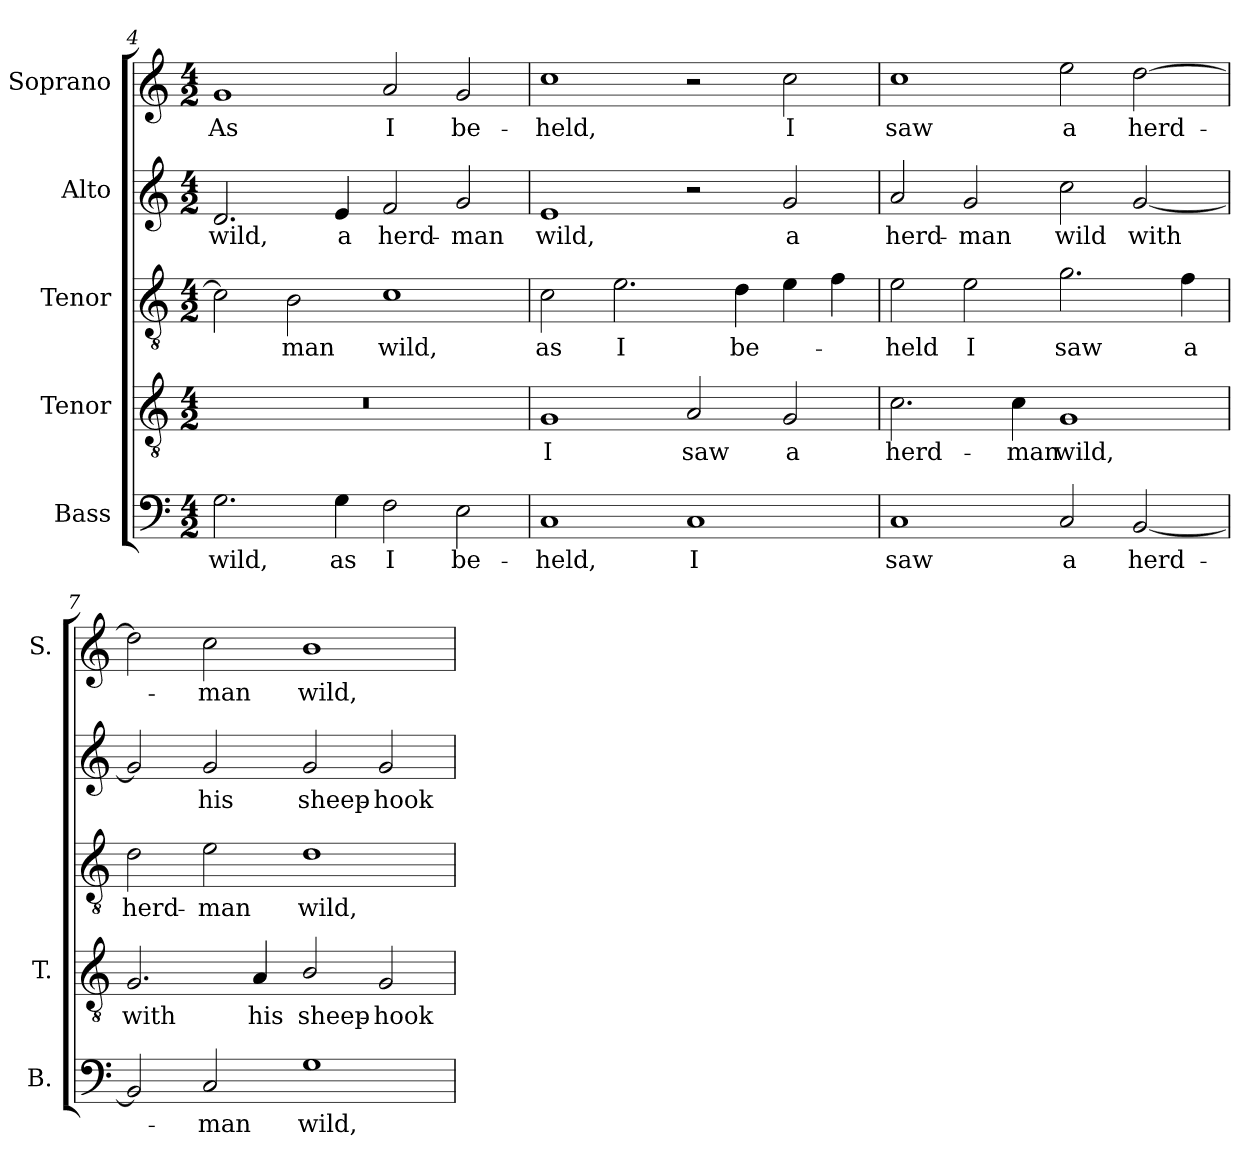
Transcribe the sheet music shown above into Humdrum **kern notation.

**kern	**text	**kern	**text	**kern	**text	**kern	**text	**kern	**text
*part5	*part5	*part4	*part4	*part3	*part3	*part2	*part2	*part1	*part1
*staff5	*staff5	*staff4	*staff4	*staff3	*staff3	*staff2	*staff2	*staff1	*staff1
*I"Bass	*	*I"Tenor	*	*I"Tenor	*	*I"Alto	*	*I"Soprano	*
*I'B.	*	*I'T.	*	*	*	*	*	*I'S.	*
!!LO:LB:g=z
*clefF4	*	*clefGv2	*	*clefGv2	*	*clefG2	*	*clefG2	*
*	*	*ITrd7c12	*	*ITrd7c12	*	*ITrd7c12	*	*	*
*k[]	*	*k[]	*	*k[]	*	*k[]	*	*k[]	*
*C:	*	*C:	*	*C:	*	*C:	*	*C:	*
*M4/2	*	*M4/2	*	*M4/2	*	*M4/2	*	*M4/2	*
=4	=4	=4	=4	=4	=4	=4	=4	=4	=4
!	!LO:LY:b:color=#000000	!LO:N:vis=1	!	!	!	!	!	!	!
!	!	!	!	!	!	!	!LO:LY:b:color=#000000	!	!
!	!	!	!	!	!	!	!	!	!LO:LY:b:color=#000000
2.Gi\	wild,	0r	.	2Ci\]	.	2.Di/	wild,	1gi	As
!	!	!	!	!	!LO:LY:b:color=#000000	!	!	!	!
.	.	.	.	2BBi\	-man	.	.	.	.
!	!LO:LY:b:color=#000000	!	!	!	!	!	!	!	!
!	!	!	!	!	!	!	!LO:LY:b:color=#000000	!	!
4Gi\	as	.	.	.	.	4Ei/	a	.	.
!	!LO:LY:b:color=#000000	!	!	!	!	!	!	!	!
!	!	!	!	!	!LO:LY:b:color=#000000	!	!	!	!
!	!	!	!	!	!	!	!LO:LY:b:color=#000000	!	!
!	!	!	!	!	!	!	!	!	!LO:LY:b:color=#000000
2Fi\	I	.	.	1Ci	wild,	2Fi/	herd-	2ai/	I
!	!LO:LY:b:color=#000000	!	!	!	!	!	!	!	!
!	!	!	!	!	!	!	!LO:LY:b:color=#000000	!	!
!	!	!	!	!	!	!	!	!	!LO:LY:b:color=#000000
2Ei\	be-	.	.	.	.	2Gi/	-man	2gi/	be-
=5	=5	=5	=5	=5	=5	=5	=5	=5	=5
!	!LO:LY:b:color=#000000	!	!	!	!	!	!	!	!
!	!	!	!LO:LY:b:color=#000000	!	!	!	!	!	!
!	!	!	!	!	!LO:LY:b:color=#000000	!	!	!	!
!	!	!	!	!	!	!	!LO:LY:b:color=#000000	!	!
!	!	!	!	!	!	!	!	!	!LO:LY:b:color=#000000
1Ci	-held,	1GGi	I	2Ci\	as	1Ei	wild,	1cci	-held,
!	!	!	!	!	!LO:LY:b:color=#000000	!	!	!	!
.	.	.	.	2.Ei\	I	.	.	.	.
!	!LO:LY:b:color=#000000	!	!	!	!	!	!	!	!
!	!	!	!LO:LY:b:color=#000000	!	!	!	!	!	!
1Ci	I	2AAi/	saw	.	.	2r	.	2r	.
!	!	!	!	!	!LO:LY:b:color=#000000	!	!	!	!
.	.	.	.	4Di\	be-	.	.	.	.
!	!	!	!LO:LY:b:color=#000000	!	!	!	!	!	!
!	!	!	!	!	!	!	!LO:LY:b:color=#000000	!	!
!	!	!	!	!	!	!	!	!	!LO:LY:b:color=#000000
.	.	2GGi/	a	4Ei\	.	2Gi/	a	2cci\	I
.	.	.	.	4Fi\	.	.	.	.	.
=6	=6	=6	=6	=6	=6	=6	=6	=6	=6
!	!LO:LY:b:color=#000000	!	!	!	!	!	!	!	!
!	!	!	!LO:LY:b:color=#000000	!	!	!	!	!	!
!	!	!	!	!	!LO:LY:b:color=#000000	!	!	!	!
!	!	!	!	!	!	!	!LO:LY:b:color=#000000	!	!
!	!	!	!	!	!	!	!	!	!LO:LY:b:color=#000000
1Ci	saw	2.Ci\	herd-	2Ei\	-held	2Ai/	herd-	1cci	saw
!	!	!	!	!	!LO:LY:b:color=#000000	!	!	!	!
!	!	!	!	!	!	!	!LO:LY:b:color=#000000	!	!
.	.	.	.	2Ei\	I	2Gi/	-man	.	.
!	!	!	!LO:LY:b:color=#000000	!	!	!	!	!	!
.	.	4Ci\	-man	.	.	.	.	.	.
!	!LO:LY:b:color=#000000	!	!	!	!	!	!	!	!
!	!	!	!LO:LY:b:color=#000000	!	!	!	!	!	!
!	!	!	!	!	!LO:LY:b:color=#000000	!	!	!	!
!	!	!	!	!	!	!	!LO:LY:b:color=#000000	!	!
!	!	!	!	!	!	!	!	!	!LO:LY:b:color=#000000
2Ci/	a	1GGi	wild,	2.Gi\	saw	2ci\	wild	2eei\	a
!	!LO:LY:b:color=#000000	!	!	!	!	!	!	!	!
!	!	!	!	!	!	!	!LO:LY:b:color=#000000	!	!
!	!	!	!	!	!	!	!	!	!LO:LY:b:color=#000000
[2BBi/	herd-	.	.	.	.	[2Gi/	with	[2ddi\	herd-
!	!	!	!	!	!LO:LY:b:color=#000000	!	!	!	!
.	.	.	.	4Fi\	a	.	.	.	.
=7	=7	=7	=7	=7	=7	=7	=7	=7	=7
!	!	!	!LO:LY:b:color=#000000	!	!	!	!	!	!
!	!	!	!	!	!LO:LY:b:color=#000000	!	!	!	!
2BBi/]	.	2.GGi/	with	2Di\	herd-	2Gi/]	.	2ddi\]	.
!	!LO:LY:b:color=#000000	!	!	!	!	!	!	!	!
!	!	!	!	!	!LO:LY:b:color=#000000	!	!	!	!
!	!	!	!	!	!	!	!LO:LY:b:color=#000000	!	!
!	!	!	!	!	!	!	!	!	!LO:LY:b:color=#000000
2Ci/	-man	.	.	2Ei\	-man	2Gi/	his	2cci\	-man
!	!	!	!LO:LY:b:color=#000000	!	!	!	!	!	!
.	.	4AAi/	his	.	.	.	.	.	.
!	!LO:LY:b:color=#000000	!	!	!	!	!	!	!	!
!	!	!	!LO:LY:b:color=#000000	!	!	!	!	!	!
!	!	!	!	!	!LO:LY:b:color=#000000	!	!	!	!
!	!	!	!	!	!	!	!LO:LY:b:color=#000000	!	!
!	!	!	!	!	!	!	!	!	!LO:LY:b:color=#000000
1Gi	wild,	2BBi/	sheep-	1Di	wild,	2Gi/	sheep-	1bi	wild,
!	!	!	!LO:LY:b:color=#000000	!	!	!	!	!	!
!	!	!	!	!	!	!	!LO:LY:b:color=#000000	!	!
.	.	2GGi/	-hook	.	.	2Gi/	-hook	.	.
=	=	=	=	=	=	=	=	=	=
*-	*-	*-	*-	*-	*-	*-	*-	*-	*-
